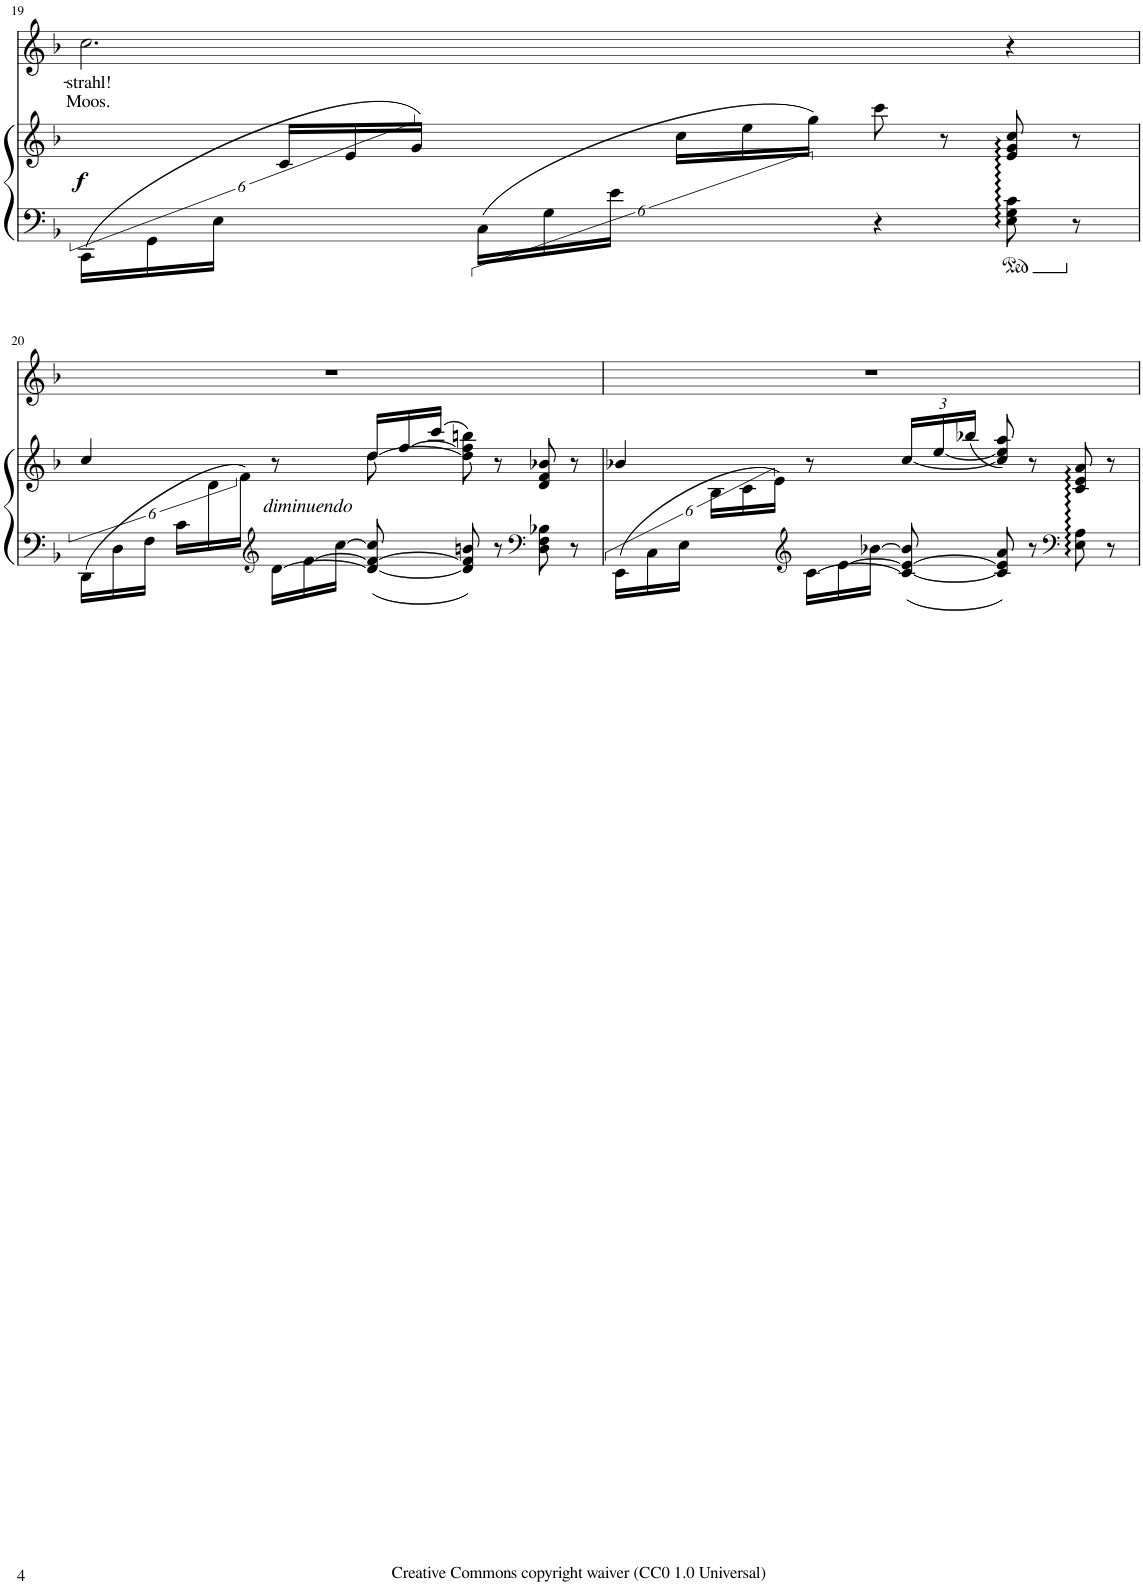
**kern	**kern	**dynam	**kern	**text	**text
*part2	*part2	*part2	*part1	*part1	*part1
*staff3	*staff2	*staff2/3	*staff1	*staff1	*staff1
*I"Piano	*	*	*I"Voice	*	*
*I'Pno	*	*	*	*	*
!!LO:PB:g=z
*clefF4	*clefG2	*	*clefG2	*	*
*k[b-]	*k[b-]	*	*k[b-]	*	*
*M4/4	*M4/4	*	*M4/4	*	*
*met(c)	*met(c)	*	*met(c)	*	*
=19	=19	=19	=19	=19	=19
*	*^	*	*	*	*
!	!	!	!LO:DY:b	!	!LO:LY:b	!LO:LY:b
(24CC\LL	2ryy	8ryy	f	2.cc\	-strahl!	Moos.
24GG\	.	.	.	.	.	.
24E\JJ	.	.	.	.	.	.
8ryy	.	24c/LL	.	.	.	.
.	.	24e/	.	.	.	.
.	.	24g/JJ)	.	.	.	.
(24C\LL	.	8ryy	.	.	.	.
24G\	.	.	.	.	.	.
24e\JJ	.	.	.	.	.	.
8ryy	.	24cc\LL	.	.	.	.
.	.	24ee\	.	.	.	.
.	.	24gg\JJ)	.	.	.	.
4r	8ccc\	2ryy	.	.	.	.
.	8r	.	.	.	.	.
8E\ 8G\ 8c\	8e/ 8g/ 8cc/	.	.	4r	.	.
8r	8r	.	.	.	.	.
!!LO:LB:g=z
=20	=20	=20	=20	=20	=20	=20
*	*	*^	*	*	*	*
(24DD\LL	4cc/	4ryy	6ryy	.	1r	.	.
24D\	.	.	.	.	.	.	.
24F\JJ	.	.	.	.	.	.	.
24c\LL	.	.	.	.	.	.	.
12ryy	.	.	24d\	.	.	.	.
.	.	.	24f\JJ)	.	.	.	.
*clefG2	*	*	*	*	*	*	*
!LO:TX:a:i:t=diminuendo	!	!	!	!	!	!	!
[24d\LL	8r	8ryy	2.ryy	.	.	.	.
[24f\	.	.	.	.	.	.	.
[24cc\JJ	.	.	.	.	.	.	.
8d/_ 8f/_ 8cc/]	[24dd/LL	8dd\	.	.	.	.	.
.	[24ff/	.	.	.	.	.	.
.	(24ccc/JJ	.	.	.	.	.	.
8d/] 8f/] 8bn/	8dd\] 8ff\] 8bbn\)	2ryy	.	.	.	.	.
8r	8r	.	.	.	.	.	.
*clefF4	*	*	*	*	*	*	*
8D\ 8F\ 8B-X\	8d/ 8f/ 8b-X/	.	.	.	.	.	.
8r	8r	.	.	.	.	.	.
*	*	*v	*v	*	*	*	*
=21	=21	=21	=21	=21	=21	=21
(24EE\LL	4b-X/	8ryy	.	1r	.	.
24C\	.	.	.	.	.	.
24E\JJ	.	.	.	.	.	.
8ryy	.	24B-\LL	.	.	.	.
.	.	24c\	.	.	.	.
.	.	24e\JJ)	.	.	.	.
*clefG2	*	*	*	*	*	*
[24c\LL	8r	2.ryy	.	.	.	.
[24e\	.	.	.	.	.	.
[24b-X\JJ	.	.	.	.	.	.
*	*Xbrackettup	*	*	*	*	*
8c/_ 8e/_ 8b-/]	[24cc/LL	.	.	.	.	.
.	[24ee/	.	.	.	.	.
.	(24bb-X/JJ	.	.	.	.	.
8c/] 8e/] 8a/	8cc/] 8ee/] 8aa/)	.	.	.	.	.
8r	8r	.	.	.	.	.
*clefF4	*	*	*	*	*	*
8E\ 8A\	8c/ 8e/ 8a/	.	.	.	.	.
8r	8r	.	.	.	.	.
*	*v	*v	*	*	*	*
=	=	=	=	=	=
*-	*-	*-	*-	*-	*-
